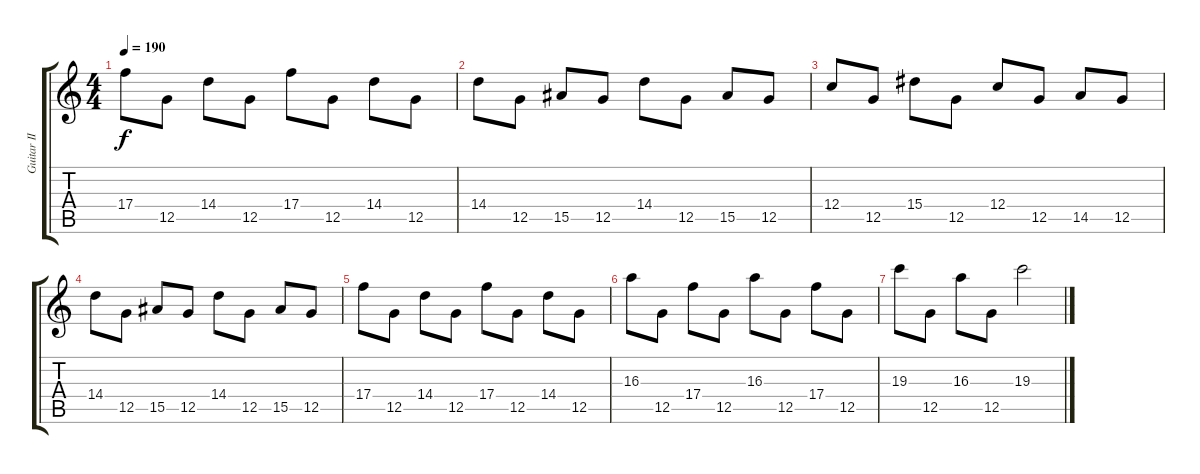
\track ("Guitar II" "Guitar II") {instrument distortionguitar}
\staff {score tabs}
\tuning (D4 A3 F3 C3 G2 D2) {hide}
\ts (4 4)
\tempo 190
\clef g2
\ks c
17.4.8{dy f} 12.5.8 14.4.8 12.5.8 17.4.8 12.5.8 14.4.8 12.5.8 |
14.4.8 12.5.8 15.5.8 12.5.8 14.4.8 12.5.8 15.5.8 12.5.8 |
12.4.8 12.5.8 15.4.8 12.5.8 12.4.8 12.5.8 14.5.8 12.5.8 |
14.4.8 12.5.8 15.5.8 12.5.8 14.4.8 12.5.8 15.5.8 12.5.8 |
17.4.8 12.5.8 14.4.8 12.5.8 17.4.8 12.5.8 14.4.8 12.5.8 |
16.3.8 12.5.8 17.4.8 12.5.8 16.3.8 12.5.8 17.4.8 12.5.8 |
19.3.8 12.5.8 16.3.8 12.5.8 19.3.2
